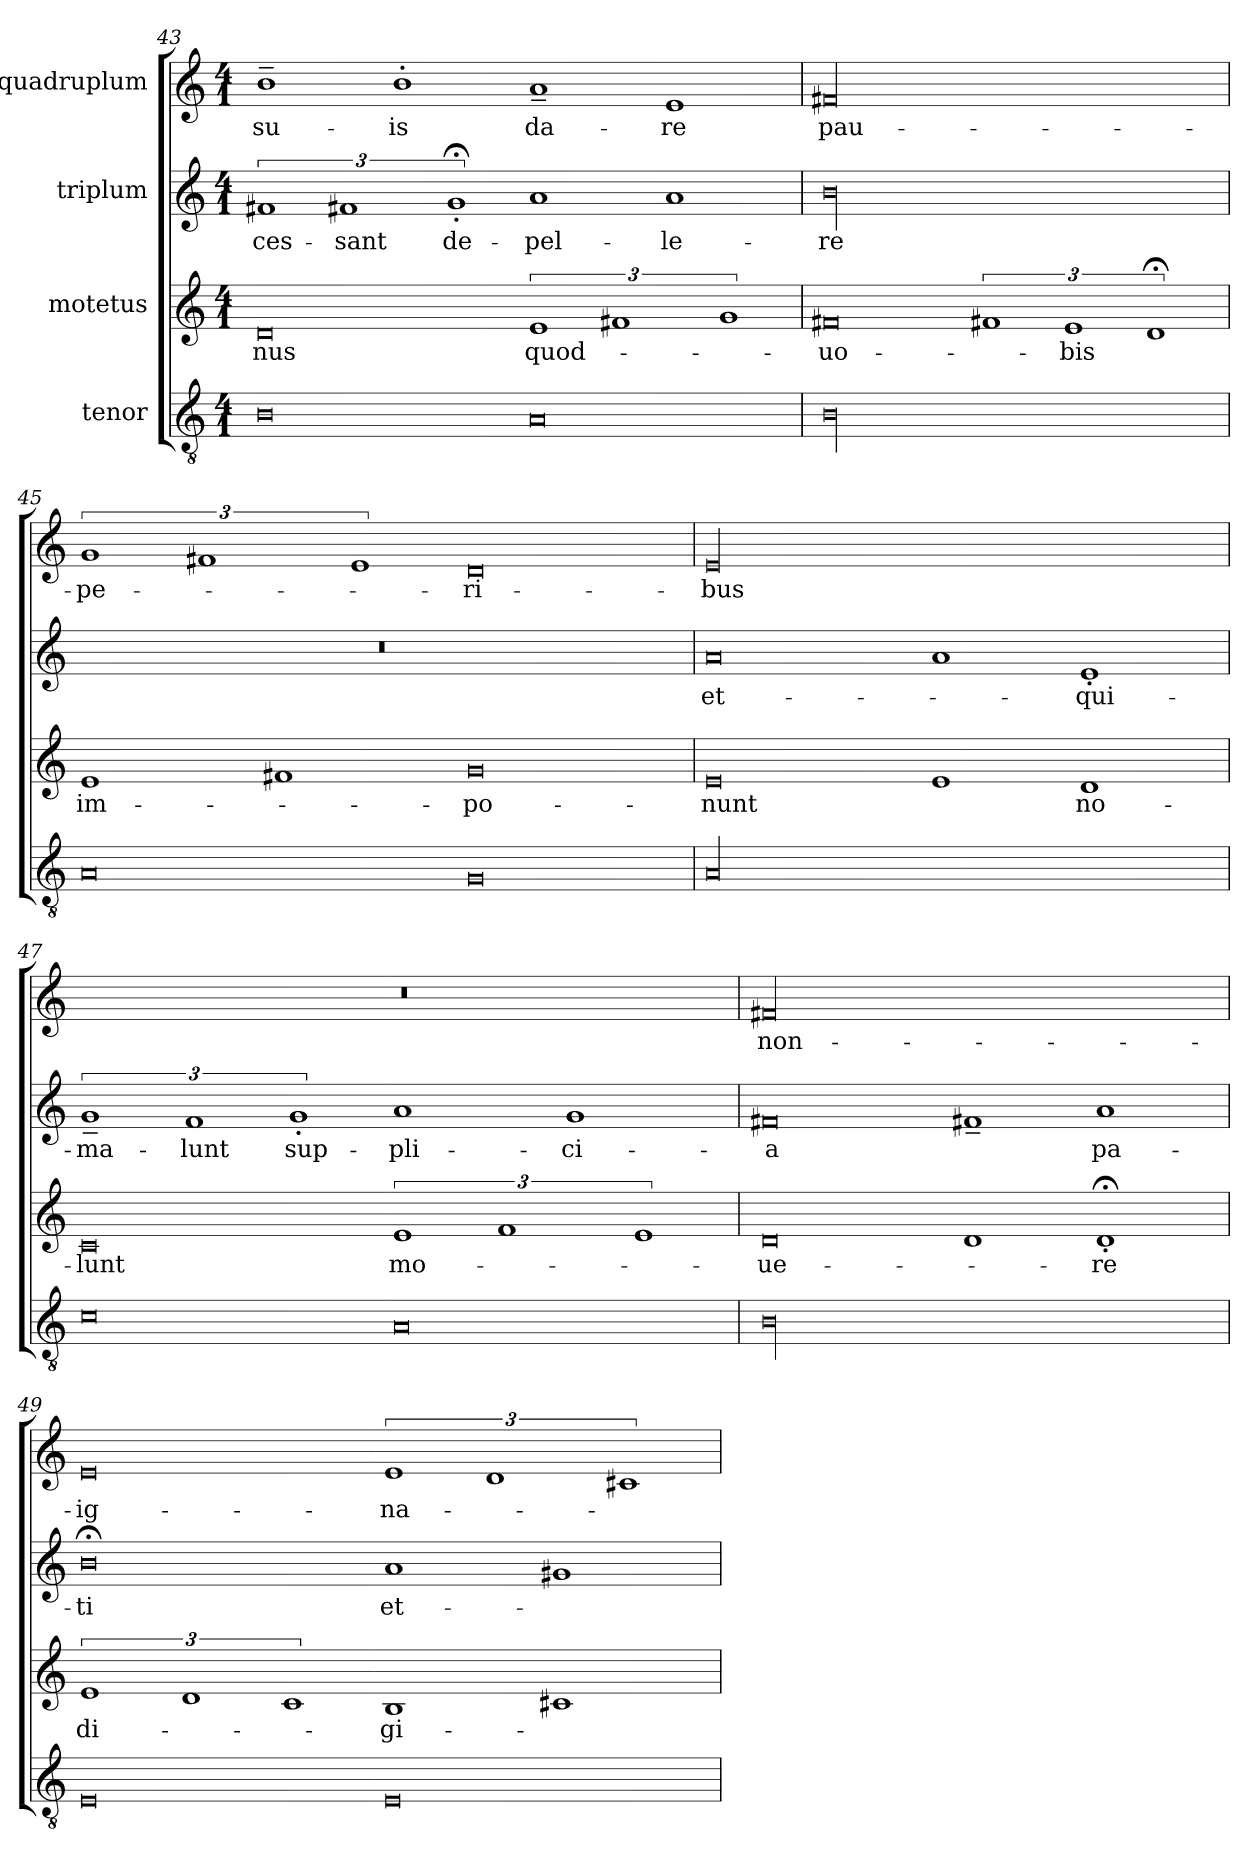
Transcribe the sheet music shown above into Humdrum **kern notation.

**kern	**kern	**text	**kern	**text	**kern	**text
*part4	*part3	*part3	*part2	*part2	*part1	*part1
*staff4	*staff3	*staff3	*staff2	*staff2	*staff1	*staff1
*I"tenor	*I"motetus	*	*I"triplum	*	*I"quadruplum	*
!!LO:PB:g=z
*clefGv2	*clefG2	*	*clefG2	*	*clefG2	*
*k[]	*k[]	*	*k[]	*	*k[]	*
*C:	*C:	*	*C:	*	*C:	*
*M4/1	*M4/1	*	*M4/1	*	*M4/1	*
=43	=43	=43	=43	=43	=43	=43
0B\	0d/	-nus	3%2f#X/	ces-	1b~\	su-
.	.	.	3%2f#X/	-sant	.	.
.	.	.	.	.	1b'\	-is
.	.	.	3%2g;<'/	de-	.	.
0A/	3%2e/	quod-	1a/	-pel-	1a~/	da-
.	3%2f#X/	.	.	.	.	.
.	.	.	1a/	-le-	1e/	-re
.	3%2g/	.	.	.	.	.
=44	=44	=44	=44	=44	=44	=44
00B\	0f#X/	uo-	00b\	-re	00f#X/	pau-
.	3%2f#X/	.	.	.	.	.
.	3%2e/	-bis	.	.	.	.
.	3%2d;</	.	.	.	.	.
=45	=45	=45	=45	=45	=45	=45
0A/	1e/	im-	00r	.	3%2g/	-pe-
.	.	.	.	.	3%2f#X/	.
.	1f#X/	.	.	.	.	.
.	.	.	.	.	3%2e/	.
0G/	0g/	-po-	.	.	0d/	-ri-
=46	=46	=46	=46	=46	=46	=46
00A/	0e/	-nunt	0a/	et-	00e/	-bus
.	1e/	.	1a/	.	.	.
.	1d/	no-	1e'/	qui-	.	.
=47	=47	=47	=47	=47	=47	=47
0c\	0c/	-lunt	3%2g~/	ma-	00r	.
.	.	.	3%2f/	-lunt	.	.
.	.	.	3%2g'/	sup-	.	.
0A/	3%2e/	mo-	1a/	-pli-	.	.
.	3%2f/	.	.	.	.	.
.	.	.	1g/	-ci-	.	.
.	3%2e/	.	.	.	.	.
=48	=48	=48	=48	=48	=48	=48
00B\	0d/	-ue-	0f#X/	-a	00f#X/	non-
.	1d/	.	1f#X~/	.	.	.
.	1d;<'/	-re	1a/	pa-	.	.
=49	=49	=49	=49	=49	=49	=49
0E/	3%2e/	di-	0b;<\	-ti	0e/	ig-
.	3%2d/	.	.	.	.	.
.	3%2c/	.	.	.	.	.
0E/	1B/	-gi-	1a/	et-	3%2e/	-na-
.	.	.	.	.	3%2d/	.
.	1c#X/	.	1g#X/	.	.	.
.	.	.	.	.	3%2c#X/	.
=	=	=	=	=	=	=
*-	*-	*-	*-	*-	*-	*-
